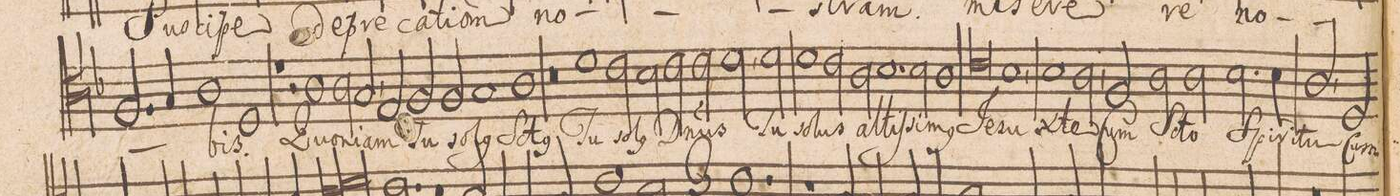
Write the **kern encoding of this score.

**kern	**text
*I"[TENOR.]	*
*clefC4	*
*k[b-]	*
*met(C|)	*
*M2/1	*
2.F/	.
4G/	.
=98-	=98-
1A\	.
1D/	-bis.
=99-	=99-
1r	.
2r	.
1A\	Quo-
=100-	=100-
2A\	-ni-
2G,/	-am
2E/	Tu
=101-	=101-
2F/	so-
2F/	-l(us)
1G/	S(an)-
=102-	=102-
1A\	-ctus
0r	.
=103-	=103-
1d\	Tu
=104-	=104-
2c\	so-
2B-\	-l(us)
2c\	D(o-
2c\	-mi)-
=105-	=105-
2d,\	-nus
2d\	Tu
1d\	so-
=106-	=106-
2c\	-lus
2A\	al-
1.B-\	-tiſ-
=107-	=107-
2B-\	-si
1A\	m(us)
=108-	=108-
0c\	Je-
=109-	=109-
1B-\,	-su
1B-\	x-
=110-	=110-
2A,\	-te
2F/	Cum
2A\	S(an)-
2A\	-cto
=111-	=111-
2.B-\	Spi-
4B-\	-ri-
2A,/	-tu
2D/	Cum
=112-	=112-
*-	*-
